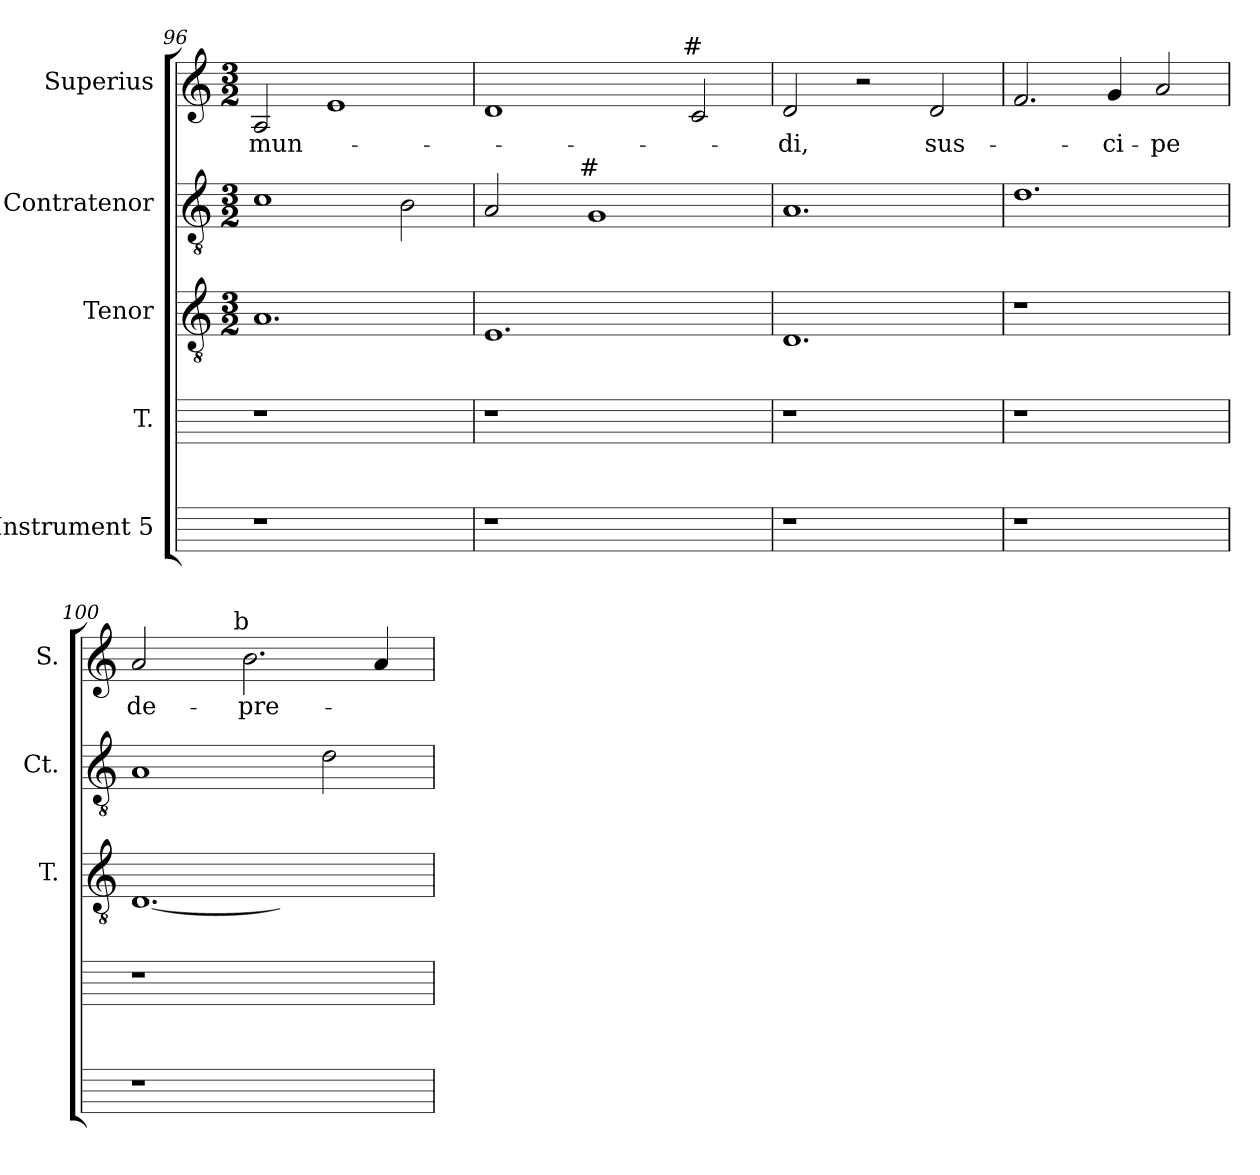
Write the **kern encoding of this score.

**kern	**kern	**kern	**kern	**kern	**text
*part5	*part4	*part3	*part2	*part1	*part1
*staff5	*staff4	*staff3	*staff2	*staff1	*staff1
*I"Instrument 5	*I"T.	*I"Tenor	*I"Contratenor	*I"Superius	*
*	*	*I'T.	*I'Ct.	*I'S.	*
*	*	*clefGv2	*clefGv2	*clefG2	*
*	*	*M3/2	*M3/2	*M3/2	*
=96	=96	=96	=96	=96	=96
!	!	!	!	!	!LO:LY:b
1r	1r	1.A	1c	2A/	-mun-
.	.	.	.	1e	.
2ryy	2ryy	.	2B\	.	.
=97	=97	=97	=97	=97	=97
*	*	*	*^	*^	*
1r	1r	1.E	2A/	4ryy	1d	2ryy	.
.	.	.	.	8...ryy	.	.	.
!	!	!	!	!LO:TX:a:t=#	!	!	!
.	.	.	.	1ryy	.	.	.
.	.	.	1G	.	.	4ryy	.
.	.	.	.	.	.	8...ryy	.
!	!	!	!	!	!	!LO:TX:a:t=#	!
.	.	.	.	.	.	2ryy	.
2ryy	2ryy	.	.	.	2c/	.	.
.	.	.	.	64ryy	.	64ryy	.
!!LO:LB:g=z
=98	=98	=98	=98	=98	=98	=98	=98
!	!	!	!	!	!	!	!LO:LY:b:cj
*	*	*	*v	*v	*	*	*
*	*	*	*	*v	*v	*
1r	1r	1.D	1.A	2d/	-di,
.	.	.	.	2r	.
!	!	!	!	!	!LO:LY:b
2ryy	2ryy	.	.	2d/	sus-
=99	=99	=99	=99	=99	=99
!	!	!LO:N:vis=1	!	!	!
1r	1r	1.r	1.d	2.f/	.
!	!	!	!	!	!LO:LY:b
.	.	.	.	4g/	-ci-
!	!	!	!	!	!LO:LY:b:rj
2ryy	2ryy	.	.	2a/	-pe
=100	=100	=100	=100	=100	=100
!	!	!	!	!	!LO:LY:b:cj
*	*	*	*	*^	*
1r	1r	[<1.D	1A	2a/	4ryy	de-
.	.	.	.	.	8...ryy	.
!	!	!	!	!	!LO:TX:a:t=b	!
.	.	.	.	.	1ryy	.
!	!	!	!	!	!	!LO:LY:b
.	.	.	.	2.b\	.	-pre-
2ryy	2ryy	.	[>2d\	.	.	.
.	.	.	.	4a/	.	.
.	.	.	.	.	64ryy	.
*	*	*	*	*v	*v	*
=	=	=	=	=	=
*-	*-	*-	*-	*-	*-
